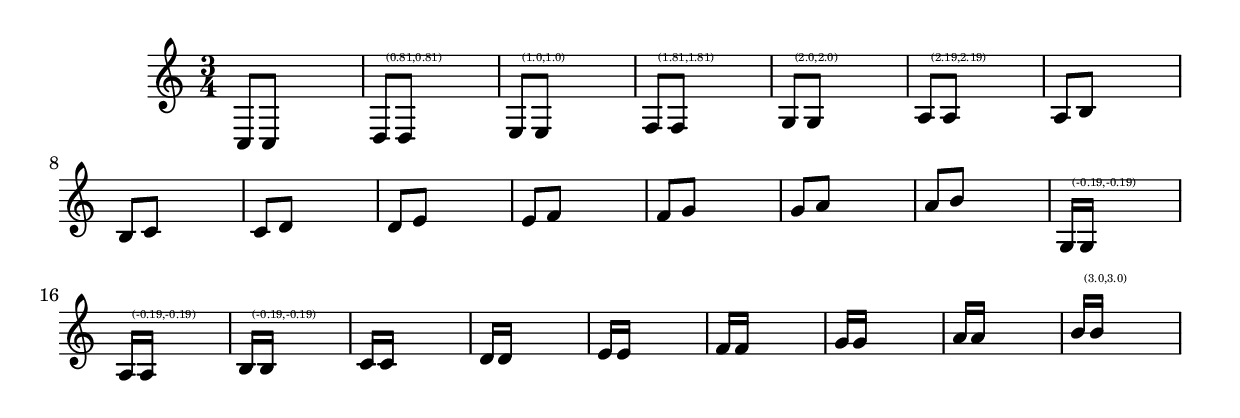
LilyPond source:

\header {

    texidoc = "This file tests a few standard beam quants, taken from
    Ted Ross' book. If LilyPond finds another quant, the correct quant
    is printed over the beam."
    
}

\version "2.3.22"

\layout  {
    raggedright = ##t
    #(define debug-beam-quanting #t)

      }

filler = \new Voice \relative  {
    \hideNotes
    e4 e
}
% 

%%
%% Ross p108--112
primes = \relative {
    \time 3/4 
    \assertBeamQuant #'(0 . 0)  #'(0 . 0)
    c8[ c]
    \filler
    \assertBeamQuant #'(1 . -1)  #'(1 . -1)
    d8[ d]
     
    \filler
     
    \assertBeamQuant #'(1 . 0)  #'(1 . 0)
    e8[ e]
    \filler
     
     
    \assertBeamQuant #'(2 . -1)  #'(2 . -1)
    f8[ f]
    \filler
     
     
    \assertBeamQuant #'(2 . 0)  #'(2 . 0)
    g8[ g]
    \filler
     
     
    \assertBeamQuant #'(2 . 1)  #'(2 . 1)
    a8[ a]
    \filler
      
%{
    \once \override Beam #'inspect-quants = #'(2.2 . 2.2)
    \assertBeamQuant 
    a8[ a]
    \filler
    
%}
    
}


seconds = \relative {
    
    \assertBeamQuant #'(0 . 0)  #'(0 . 1)
    a8[ b]
    \filler
     

    \assertBeamQuant #'(0 . 0)  #'(0 . 1)
    b8[ c]
    \filler
     

    \assertBeamQuant #'(0 . 0)  #'(0 . 1)
    c8[ d]
    \filler
     
    \assertBeamQuant #'(1 . -1)  #'(1 . 0)
    d8[ e]
    \filler
     
     
    \assertBeamQuant #'(1 . 0)  #'(1 . 1)
    e8[ f]
    \filler
     
     
    \assertBeamQuant #'(2 . -1)  #'(2 . 0)
    f8[ g]
    \filler
     
     
    \assertBeamQuant #'(2 . 0)  #'(2 . 1)
    g8[ a]
    \filler

    \assertBeamQuant #'(3 . -1)  #'(3 . 0)
    a8[ b]
    \filler
}

filler = \new Voice \relative  {
    \hideNotes
    e4 e4.
}

% Ross, p122 
primeSixteenths = \relative {
    \stemUp
    \assertBeamQuant #'(0 . -1)  #'(0 . -1)
    g16[ g]
    \filler
    \assertBeamQuant #'(0 . -1)  #'(0 . -1)
    a16[ a]
    \filler
    \assertBeamQuant #'(0 . -1)  #'(0 . -1)
    b16[ b]
    \filler
    \assertBeamQuant #'(0 . 0)  #'(0 . 0)
    c16[ c]
    \filler
    \assertBeamQuant #'(1 . -1)  #'(1 . -1)
    d16[ d]
    \filler
    \assertBeamQuant #'(1 . 0)  #'(1 . 0)
    e16[ e]
    \filler
    \assertBeamQuant #'(2 .  -1)  #'(2 . -1)
    f16[ f]
    \filler
    \assertBeamQuant #'(2 . 0)  #'(2 . 0)
    g16[ g]
    \filler
    \assertBeamQuant #'(3 . -1)  #'(3 . -1)
    a16[ a]
    \filler
    \assertBeamQuant #'(3 . 0)  #'(3 . 0)
    b16[ b]
    \filler
}

{ \primes \seconds \primeSixteenths }

